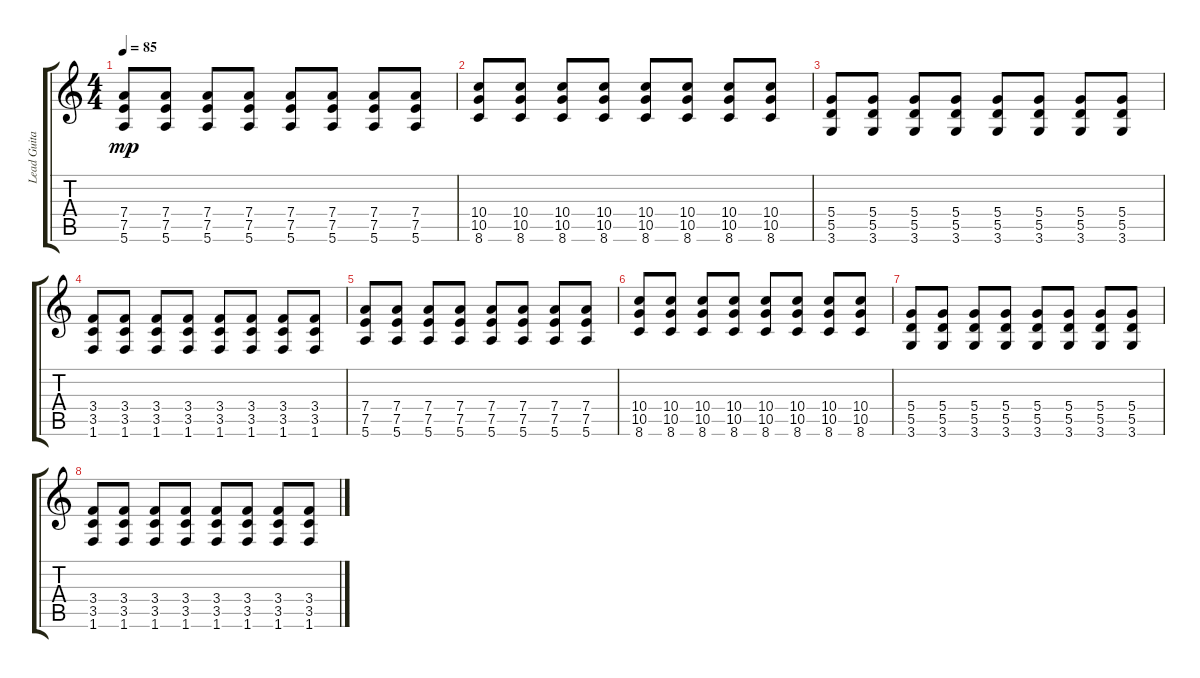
\track ("Lead Guitar" "Lead Guita") {instrument acousticguitarsteel}
\staff {score tabs}
\tuning (E4 B3 G3 D3 A2 E2) {hide}
\ts (4 4)
\tempo 85
\clef g2
\ks c
(7.4 7.5 5.6).8{dy mp} (7.4 7.5 5.6).8 (7.4 7.5 5.6).8 (7.4 7.5 5.6).8 (7.4 7.5 5.6).8 (7.4 7.5 5.6).8 (7.4 7.5 5.6).8 (7.4 7.5 5.6).8 |
(10.4 10.5 8.6).8 (10.4 10.5 8.6).8 (10.4 10.5 8.6).8 (10.4 10.5 8.6).8 (10.4 10.5 8.6).8 (10.4 10.5 8.6).8 (10.4 10.5 8.6).8 (10.4 10.5 8.6).8 |
(5.4 5.5 3.6).8 (5.4 5.5 3.6).8 (5.4 5.5 3.6).8 (5.4 5.5 3.6).8 (5.4 5.5 3.6).8 (5.4 5.5 3.6).8 (5.4 5.5 3.6).8 (5.4 5.5 3.6).8 |
(3.4 3.5 1.6).8 (3.4 3.5 1.6).8 (3.4 3.5 1.6).8 (3.4 3.5 1.6).8 (3.4 3.5 1.6).8 (3.4 3.5 1.6).8 (3.4 3.5 1.6).8 (3.4 3.5 1.6).8 |
(7.4 7.5 5.6).8 (7.4 7.5 5.6).8 (7.4 7.5 5.6).8 (7.4 7.5 5.6).8 (7.4 7.5 5.6).8 (7.4 7.5 5.6).8 (7.4 7.5 5.6).8 (7.4 7.5 5.6).8 |
(10.4 10.5 8.6).8 (10.4 10.5 8.6).8 (10.4 10.5 8.6).8 (10.4 10.5 8.6).8 (10.4 10.5 8.6).8 (10.4 10.5 8.6).8 (10.4 10.5 8.6).8 (10.4 10.5 8.6).8 |
(5.4 5.5 3.6).8 (5.4 5.5 3.6).8 (5.4 5.5 3.6).8 (5.4 5.5 3.6).8 (5.4 5.5 3.6).8 (5.4 5.5 3.6).8 (5.4 5.5 3.6).8 (5.4 5.5 3.6).8 |
(3.4 3.5 1.6).8 (3.4 3.5 1.6).8 (3.4 3.5 1.6).8 (3.4 3.5 1.6).8 (3.4 3.5 1.6).8 (3.4 3.5 1.6).8 (3.4 3.5 1.6).8 (3.4 3.5 1.6).8
